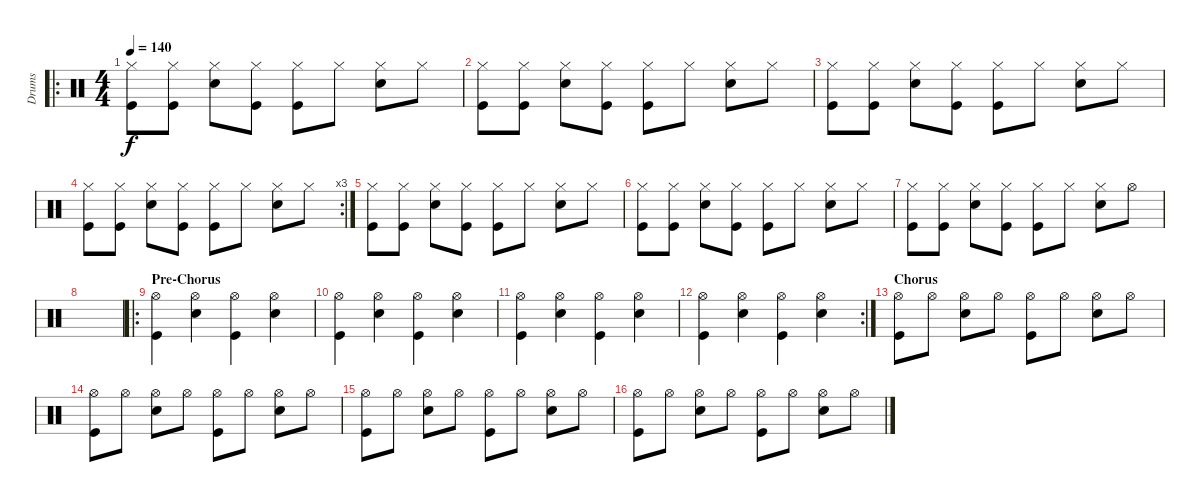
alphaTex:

\track ("Drums" "Drums") {instrument percussion}
\staff {score}
\articulation defaults
\ro
\ts (4 4)
\tempo 140
\clef neutral
\ks c
("Kick (hit)" "Hi-Hat (closed)").8{dy f} ("Kick (hit)" "Hi-Hat (closed)").8 ("Snare (hit) 2" "Hi-Hat (closed)").8 ("Kick (hit)" "Hi-Hat (closed)").8 ("Kick (hit)" "Hi-Hat (closed)").8 "Hi-Hat (closed)".8 ("Snare (hit) 2" "Hi-Hat (closed)").8 "Hi-Hat (closed)".8 |
("Kick (hit)" "Hi-Hat (closed)").8 ("Kick (hit)" "Hi-Hat (closed)").8 ("Snare (hit) 2" "Hi-Hat (closed)").8 ("Kick (hit)" "Hi-Hat (closed)").8 ("Kick (hit)" "Hi-Hat (closed)").8 "Hi-Hat (closed)".8 ("Snare (hit) 2" "Hi-Hat (closed)").8 "Hi-Hat (closed)".8 |
("Kick (hit)" "Hi-Hat (closed)").8 ("Kick (hit)" "Hi-Hat (closed)").8 ("Snare (hit) 2" "Hi-Hat (closed)").8 ("Kick (hit)" "Hi-Hat (closed)").8 ("Kick (hit)" "Hi-Hat (closed)").8 "Hi-Hat (closed)".8 ("Snare (hit) 2" "Hi-Hat (closed)").8 "Hi-Hat (closed)".8 |
\rc 3
("Kick (hit)" "Hi-Hat (closed)").8 ("Kick (hit)" "Hi-Hat (closed)").8 ("Snare (hit) 2" "Hi-Hat (closed)").8 ("Kick (hit)" "Hi-Hat (closed)").8 ("Kick (hit)" "Hi-Hat (closed)").8 "Hi-Hat (closed)".8 ("Snare (hit) 2" "Hi-Hat (closed)").8 "Hi-Hat (closed)".8 |
("Kick (hit)" "Hi-Hat (closed)").8 ("Kick (hit)" "Hi-Hat (closed)").8 ("Snare (hit) 2" "Hi-Hat (closed)").8 ("Kick (hit)" "Hi-Hat (closed)").8 ("Kick (hit)" "Hi-Hat (closed)").8 "Hi-Hat (closed)".8 ("Snare (hit) 2" "Hi-Hat (closed)").8 "Hi-Hat (closed)".8 |
("Kick (hit)" "Hi-Hat (closed)").8 ("Kick (hit)" "Hi-Hat (closed)").8 ("Snare (hit) 2" "Hi-Hat (closed)").8 ("Kick (hit)" "Hi-Hat (closed)").8 ("Kick (hit)" "Hi-Hat (closed)").8 "Hi-Hat (closed)".8 ("Snare (hit) 2" "Hi-Hat (closed)").8 "Hi-Hat (closed)".8 |
("Kick (hit)" "Hi-Hat (closed)").8 ("Kick (hit)" "Hi-Hat (closed)").8 ("Snare (hit) 2" "Hi-Hat (closed)").8 ("Kick (hit)" "Hi-Hat (closed)").8 ("Kick (hit)" "Hi-Hat (closed)").8 "Hi-Hat (closed)".8 ("Snare (hit) 2" "Hi-Hat (closed)").8 "Hi-Hat (open)".8 |
|
\ro
\section ("" "Pre-Chorus")
("Kick (hit)" "Hi-Hat (open)").4 ("Snare (hit) 2" "Hi-Hat (open)").4 ("Kick (hit)" "Hi-Hat (open)").4 ("Snare (hit) 2" "Hi-Hat (open)").4 |
("Kick (hit)" "Hi-Hat (open)").4 ("Snare (hit) 2" "Hi-Hat (open)").4 ("Kick (hit)" "Hi-Hat (open)").4 ("Snare (hit) 2" "Hi-Hat (open)").4 |
("Kick (hit)" "Hi-Hat (open)").4 ("Snare (hit) 2" "Hi-Hat (open)").4 ("Kick (hit)" "Hi-Hat (open)").4 ("Snare (hit) 2" "Hi-Hat (open)").4 |
\rc 2
("Kick (hit)" "Hi-Hat (open)").4 ("Snare (hit) 2" "Hi-Hat (open)").4 ("Kick (hit)" "Hi-Hat (open)").4 ("Snare (hit) 2" "Hi-Hat (open)").4 |
\section ("" "Chorus")
("Kick (hit)" "Hi-Hat (open)").8 "Hi-Hat (open)".8 ("Snare (hit) 2" "Hi-Hat (open)").8 "Hi-Hat (open)".8 ("Kick (hit)" "Hi-Hat (open)").8 "Hi-Hat (open)".8 ("Snare (hit) 2" "Hi-Hat (open)").8 "Hi-Hat (open)".8 |
("Kick (hit)" "Hi-Hat (open)").8 "Hi-Hat (open)".8 ("Snare (hit) 2" "Hi-Hat (open)").8 "Hi-Hat (open)".8 ("Kick (hit)" "Hi-Hat (open)").8 "Hi-Hat (open)".8 ("Snare (hit) 2" "Hi-Hat (open)").8 "Hi-Hat (open)".8 |
("Kick (hit)" "Hi-Hat (open)").8 "Hi-Hat (open)".8 ("Snare (hit) 2" "Hi-Hat (open)").8 "Hi-Hat (open)".8 ("Kick (hit)" "Hi-Hat (open)").8 "Hi-Hat (open)".8 ("Snare (hit) 2" "Hi-Hat (open)").8 "Hi-Hat (open)".8 |
("Kick (hit)" "Hi-Hat (open)").8 "Hi-Hat (open)".8 ("Snare (hit) 2" "Hi-Hat (open)").8 "Hi-Hat (open)".8 ("Kick (hit)" "Hi-Hat (open)").8 "Hi-Hat (open)".8 ("Snare (hit) 2" "Hi-Hat (open)").8 "Hi-Hat (open)".8
